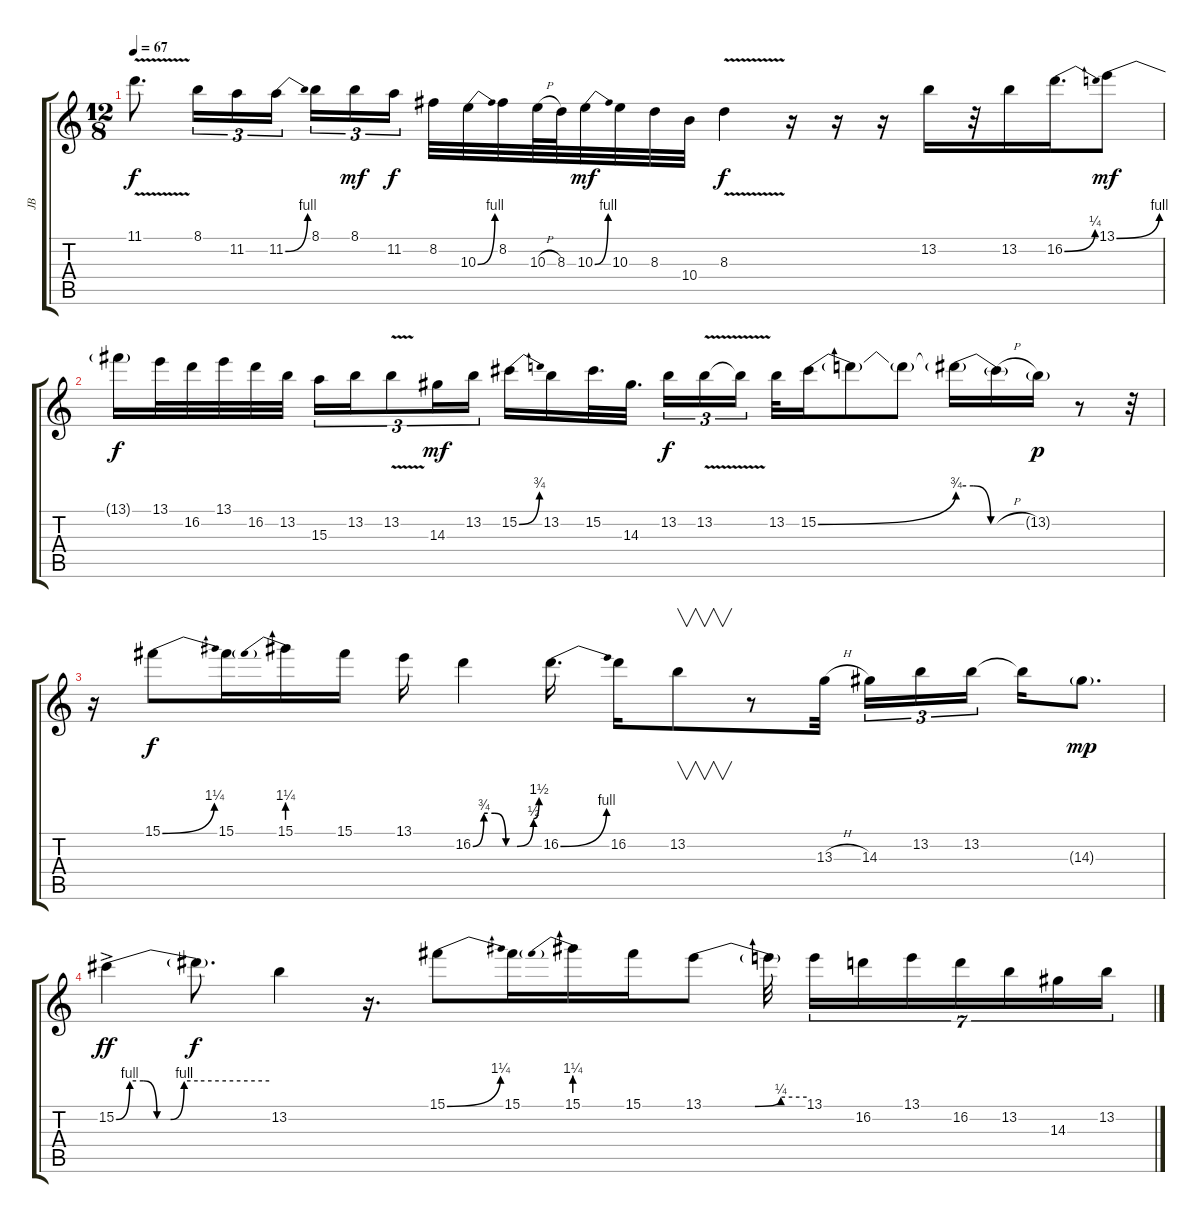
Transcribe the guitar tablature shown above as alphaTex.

\track ("JB" "JB") {instrument electricguitarclean}
\staff {score tabs}
\tuning (Eb4 Bb3 Gb3 Db3 Ab2 Eb2) {hide}
\ts (12 8)
\tempo 67
\clef g2
\ks c
11.1{v}.8{d dy f} 8.1.16{tu (3 2)} 11.2.16{tu (3 2)} 11.2{be (bend 0 0 60 4)}.16{tu (3 2) beam splitsecondary} 8.1.16{tu (3 2)} 8.1.16{tu (3 2) dy mf} 11.2.16{tu (3 2) dy f beam splitsecondary} 8.2.32 10.3{be (bend 0 0 60 4)}.32 8.2.32 10.3{h}.64 8.3.64 10.3{be (bend 0 0 60 4)}.32{dy mf} 10.3.32 8.3.32 10.4.32 8.3{v}.4{dy f} r.16 r.16 r.16 13.2.16 r.32 13.2.16 16.2{be (bend 0 0 60 1)}.16{d} 13.1{be (bend 0 0 60 4)}.8{dy mf} |
13.1{t}.16{dy f} 13.1.32 16.2.32 13.1.32 16.2.32 13.2.32{beam splitsecondary} 15.3.16{tu (3 2)} 13.2.16{tu (3 2)} 13.2{v}.8{tu (3 2)} 14.3.16{tu (3 2) dy mf} 13.2.16{tu (3 2) beam splitsecondary} 15.2{be (bend 0 0 60 3)}.16 13.2.16 15.2.32{d} 14.3.32{d beam splitsecondary} 13.2.16{tu (3 2) dy f} 13.2{v}.16{tu (3 2)} 13.2{t}.16{tu (3 2) beam splitsecondary} 13.2.32 15.2{be (bend 0 0 60 3)}.16 15.2{t}.8 15.2{t}.8 15.2{be (custom 0 4 15 4 30 0 60 0) t}.16 15.2{h t}.16 13.2{g}.16{dy p} r.8 r.32 |
r.16 15.1{be (bend 0 0 60 5)}.8{dy f} 15.1.16 15.1{be (prebend 0 5 60 5)}.16 15.1.16 13.1.16 16.2{be (custom 0 0 10 3 20 3 30 0 40 0 55 2 60 6)}.4 16.2{be (bend 0 0 60 4)}.16{d} 16.2.16 13.2.8{v} r.8 13.3{h}.32 14.3.16{tu (3 2)} 13.2.16{tu (3 2)} 13.2.16{tu (3 2) beam splitsecondary} 13.2{t}.16 14.3{g}.8{d dy mp} |
15.2{be (custom 0 0 10 4 20 4 30 0 40 0 50 4 60 4) ac}.4{dy ff} 15.2{be (hold 0 4 60 4) t}.8{d dy f} 13.2.4 r.16{d} 15.1{be (bend 0 0 60 5)}.8 15.1.16 15.1{be (prebend 0 5 60 5)}.16 15.1.16 13.1{be (custom 0 0 30 0 45 1 60 1)}.8 13.1{t}.32{beam splitsecondary} 13.1.16{tu (7 4)} 16.2.16{tu (7 4)} 13.1.16{tu (7 4)} 16.2.16{tu (7 4)} 13.2.16{tu (7 4)} 14.3.16{tu (7 4)} 13.2.16{tu (7 4)}
